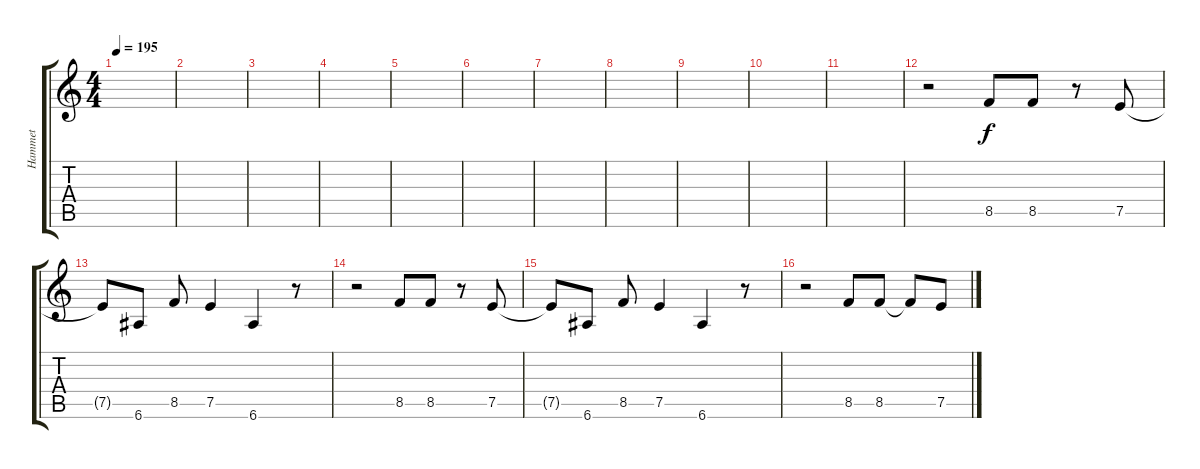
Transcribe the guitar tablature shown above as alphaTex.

\track ("Hammet" "Hammet") {instrument acousticguitarsteel}
\staff {score tabs}
\tuning (E4 B3 G3 D3 A2 E2) {hide}
\ts (4 4)
\tempo 195
\clef g2
\ks c
|
|
|
|
|
|
|
|
|
|
|
r.2 8.5.8 8.5.8 r.8 7.5.8 |
7.5{t}.8 6.6.8 8.5.8 7.5.4 6.6.4 r.8 |
r.2 8.5.8 8.5.8 r.8 7.5.8 |
7.5{t}.8 6.6.8 8.5.8 7.5.4 6.6.4 r.8 |
r.2 8.5.8 8.5.8 8.5{t}.8 7.5.8
